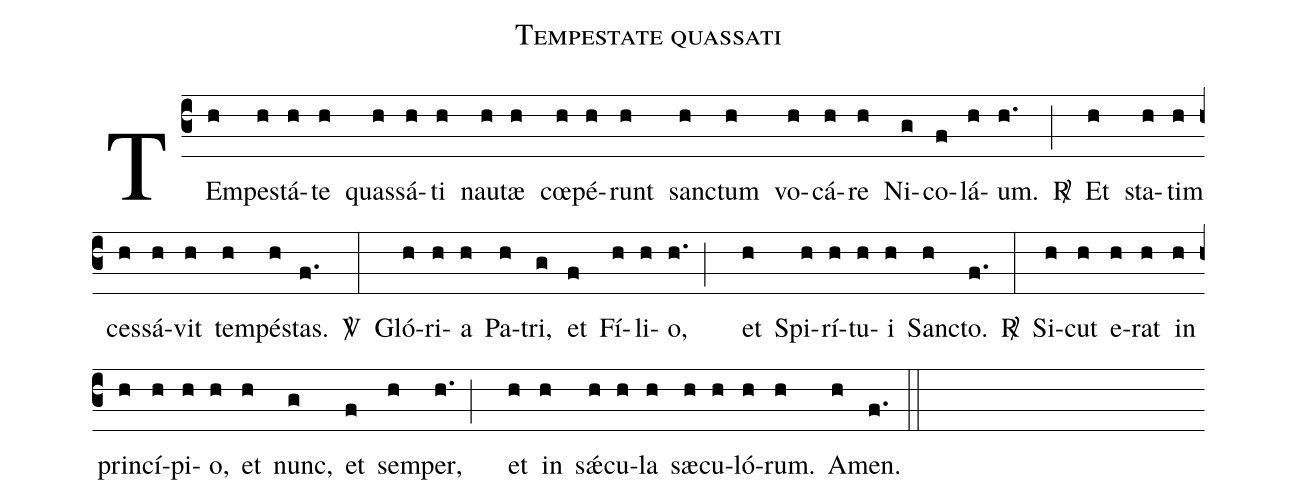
name: Tempestate quassati;
%%
(c3) TEm(h)pes(h)tá(h)te(h) quas(h)sá(h)ti(h) nau(h)tæ(h) cœ(h)pé(h)runt(h) sanc(h)tum(h) vo(h)cá(h)re(h) Ni(g)co(f)lá(h)um.(h.)

<v>\Rbar</v>(;) Et(h) sta(h)tim(h) ces(h)sá(h)vit(h) tem(h)pés(h)tas.(f.)

<v>\Vbar</v>(:) Gló(h)ri(h)a(h) Pa(h)tri,(g) et(f) Fí(h)li(h)o,(h.;) et(h) Spi(h)rí(h)tu(h)i(h) Sanc(h)to.(f.)

<v>\Rbar</v>(:) Si(h)cut(h) e(h)rat(h) in(h) prin(h)cí(h)pi(h)o,(h) et(h) nunc,(g) et(f) sem(h)per,(h.;) et(h) in(h) sǽ(h)cu(h)la(h) sæ(h)cu(h)ló(h)rum.(h) A(h)men.(f.::)




% Sanctus quidem tríticum a nautis accéptum.

% Et sagacitáte distribúere et augére précibus impetrávit.


% Pontífices almi divína revelatióne laetificáti.

% Nicoláum praesulem devotíssime consecravérunt.


% Qui tres púeros morti addíctos illaesos abíre fecísti.

% Tuis laúdibus instántem consérva plebem.


% Ex tumba sacrum resúdat óleum.

% Quo liníti sanántur caeci.
